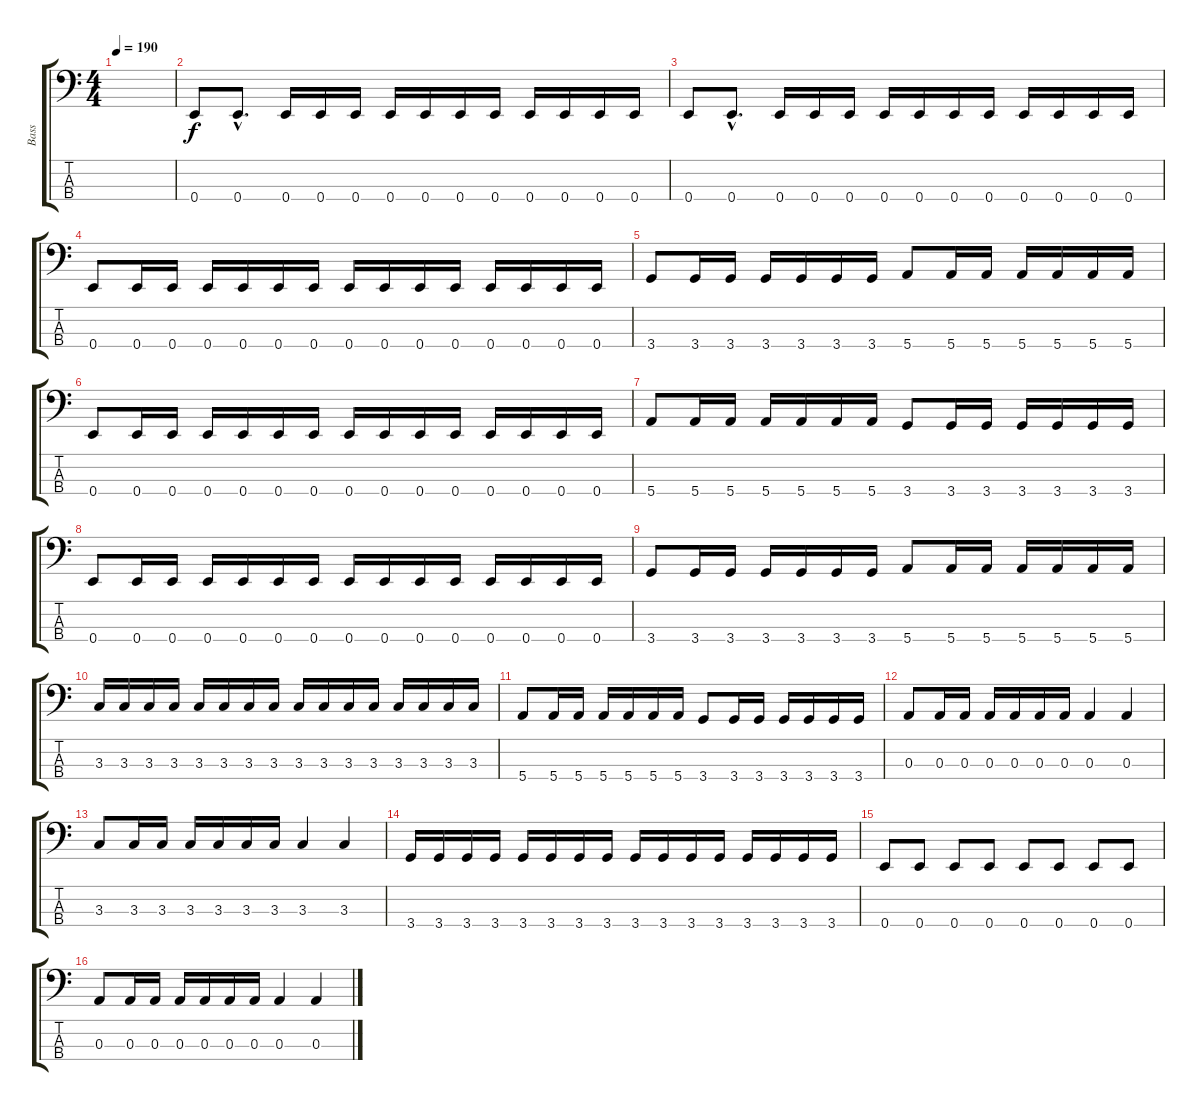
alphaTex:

\track ("Bass" "Bass") {instrument electricbasspick}
\staff {score tabs}
\tuning (G2 D2 A1 E1) {hide}
\ts (4 4)
\tempo 190
\clef f4
\ks c
|
0.4.8 0.4{hac}.8{d} 0.4.16 0.4.16 0.4.16 0.4.16 0.4.16 0.4.16 0.4.16 0.4.16 0.4.16 0.4.16 0.4.16 |
0.4.8 0.4{hac}.8{d} 0.4.16 0.4.16 0.4.16 0.4.16 0.4.16 0.4.16 0.4.16 0.4.16 0.4.16 0.4.16 0.4.16 |
0.4.8 0.4.16 0.4.16 0.4.16 0.4.16 0.4.16 0.4.16 0.4.16 0.4.16 0.4.16 0.4.16 0.4.16 0.4.16 0.4.16 0.4.16 |
3.4.8 3.4.16 3.4.16 3.4.16 3.4.16 3.4.16 3.4.16 5.4.8 5.4.16 5.4.16 5.4.16 5.4.16 5.4.16 5.4.16 |
0.4.8 0.4.16 0.4.16 0.4.16 0.4.16 0.4.16 0.4.16 0.4.16 0.4.16 0.4.16 0.4.16 0.4.16 0.4.16 0.4.16 0.4.16 |
5.4.8 5.4.16 5.4.16 5.4.16 5.4.16 5.4.16 5.4.16 3.4.8 3.4.16 3.4.16 3.4.16 3.4.16 3.4.16 3.4.16 |
0.4.8 0.4.16 0.4.16 0.4.16 0.4.16 0.4.16 0.4.16 0.4.16 0.4.16 0.4.16 0.4.16 0.4.16 0.4.16 0.4.16 0.4.16 |
3.4.8 3.4.16 3.4.16 3.4.16 3.4.16 3.4.16 3.4.16 5.4.8 5.4.16 5.4.16 5.4.16 5.4.16 5.4.16 5.4.16 |
3.3.16 3.3.16 3.3.16 3.3.16 3.3.16 3.3.16 3.3.16 3.3.16 3.3.16 3.3.16 3.3.16 3.3.16 3.3.16 3.3.16 3.3.16 3.3.16 |
5.4.8 5.4.16 5.4.16 5.4.16 5.4.16 5.4.16 5.4.16 3.4.8 3.4.16 3.4.16 3.4.16 3.4.16 3.4.16 3.4.16 |
0.3.8 0.3.16 0.3.16 0.3.16 0.3.16 0.3.16 0.3.16 0.3.4 0.3.4 |
3.3.8 3.3.16 3.3.16 3.3.16 3.3.16 3.3.16 3.3.16 3.3.4 3.3.4 |
3.4.16 3.4.16 3.4.16 3.4.16 3.4.16 3.4.16 3.4.16 3.4.16 3.4.16 3.4.16 3.4.16 3.4.16 3.4.16 3.4.16 3.4.16 3.4.16 |
0.4.8 0.4.8 0.4.8 0.4.8 0.4.8 0.4.8 0.4.8 0.4.8 |
0.3.8 0.3.16 0.3.16 0.3.16 0.3.16 0.3.16 0.3.16 0.3.4 0.3.4
